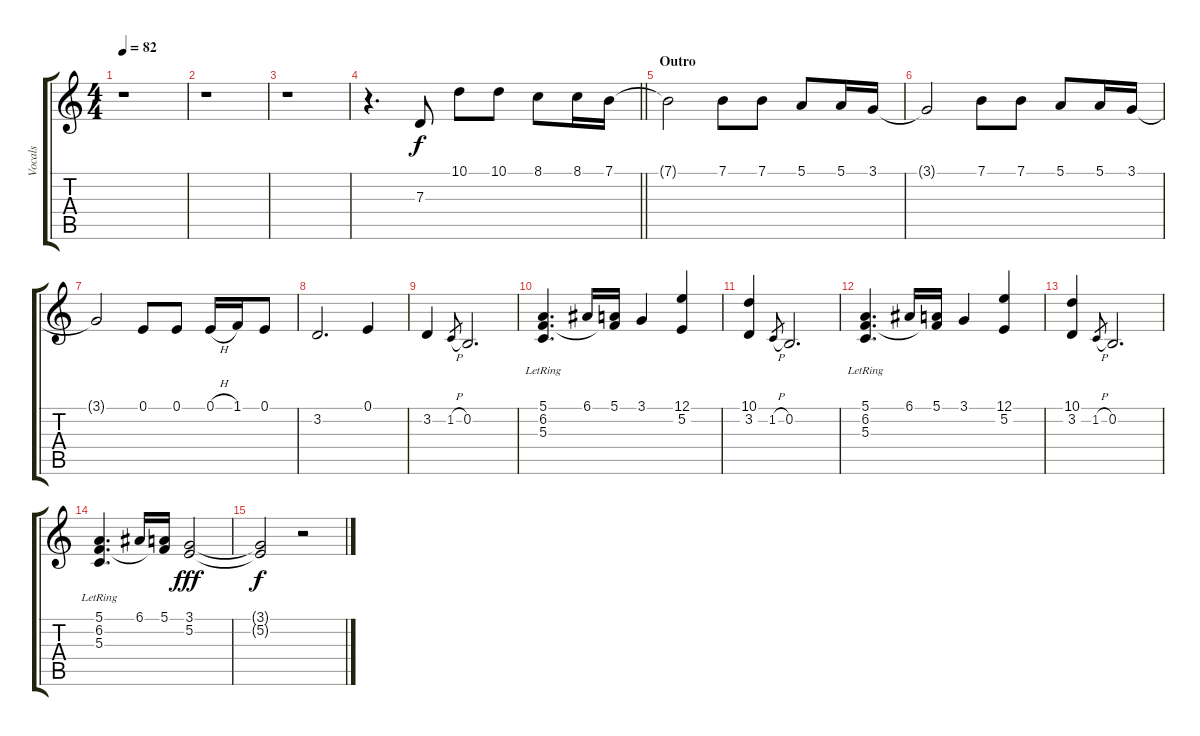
\track ("Vocals" "Vocals") {instrument sopranosax}
\staff {score tabs}
\tuning (E4 B3 G3 D3 A2 E2) {hide}
\ts (4 4)
\tempo 82
\clef g2
\ks c
r.1{dy f} |
r.1 |
r.1 |
\barLineRight lightlight
r.4{d} 7.3.8 10.1.8 10.1.8 8.1.8 8.1.16 7.1.16 |
\section ("" "Outro")
7.1{t}.2 7.1.8 7.1.8 5.1.8 5.1.16 3.1.16 |
3.1{t}.2 7.1.8 7.1.8 5.1.8 5.1.16 3.1.16 |
3.1{t}.2 0.1.8 0.1.8 0.1{h}.16 1.1.16 0.1.8 |
3.2.2{d} 0.1.4 |
3.2.4 1.2{h}.8{gr} 0.2.2{d} |
(5.1 6.2 5.3{lr}).4{d} 6.1.16 (5.1 6.2{t}).16 3.1.4 (12.1 5.2).4 |
(10.1 3.2).4 1.2{h}.8{gr} 0.2.2{d} |
(5.1 6.2 5.3{lr}).4{d} 6.1.16 (5.1 6.2{t}).16 3.1.4 (12.1 5.2).4 |
(10.1 3.2).4 1.2{h}.8{gr} 0.2.2{d} |
(5.1 6.2 5.3{lr}).4{d} 6.1.16 (5.1 6.2{t}).16 (3.1 5.2).2{dy fff} |
(3.1{t} 5.2{t}).2{dy f} r.2
